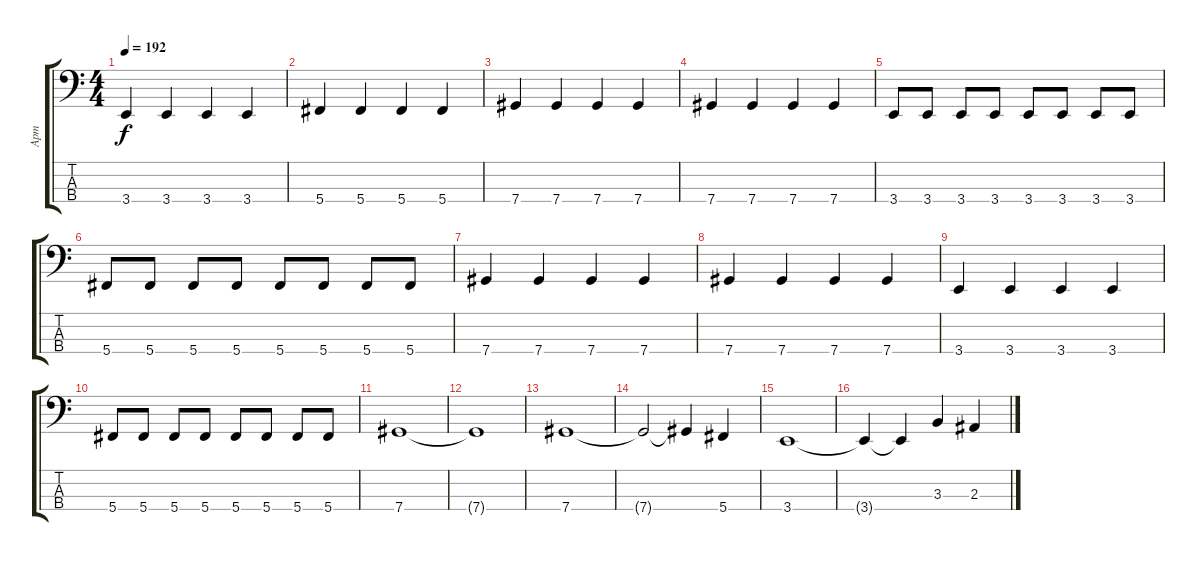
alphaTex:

\track ("Aрт" "Aрт") {instrument electricbasspick}
\staff {score tabs}
\tuning (Gb2 Db2 Ab1 Db1) {hide}
\ts (4 4)
\tempo 192
\clef f4
\ks c
3.4.4{dy f} 3.4.4 3.4.4 3.4.4 |
5.4.4 5.4.4 5.4.4 5.4.4 |
7.4.4 7.4.4 7.4.4 7.4.4 |
7.4.4 7.4.4 7.4.4 7.4.4 |
3.4.8 3.4.8 3.4.8 3.4.8 3.4.8 3.4.8 3.4.8 3.4.8 |
5.4.8 5.4.8 5.4.8 5.4.8 5.4.8 5.4.8 5.4.8 5.4.8 |
7.4.4 7.4.4 7.4.4 7.4.4 |
7.4.4 7.4.4 7.4.4 7.4.4 |
3.4.4 3.4.4 3.4.4 3.4.4 |
5.4.8 5.4.8 5.4.8 5.4.8 5.4.8 5.4.8 5.4.8 5.4.8 |
7.4.1 |
7.4{t}.1 |
7.4.1 |
7.4{t}.2 7.4{t}.4 5.4.4 |
3.4.1 |
3.4{t}.4 3.4{t}.4 3.3.4 2.3.4
